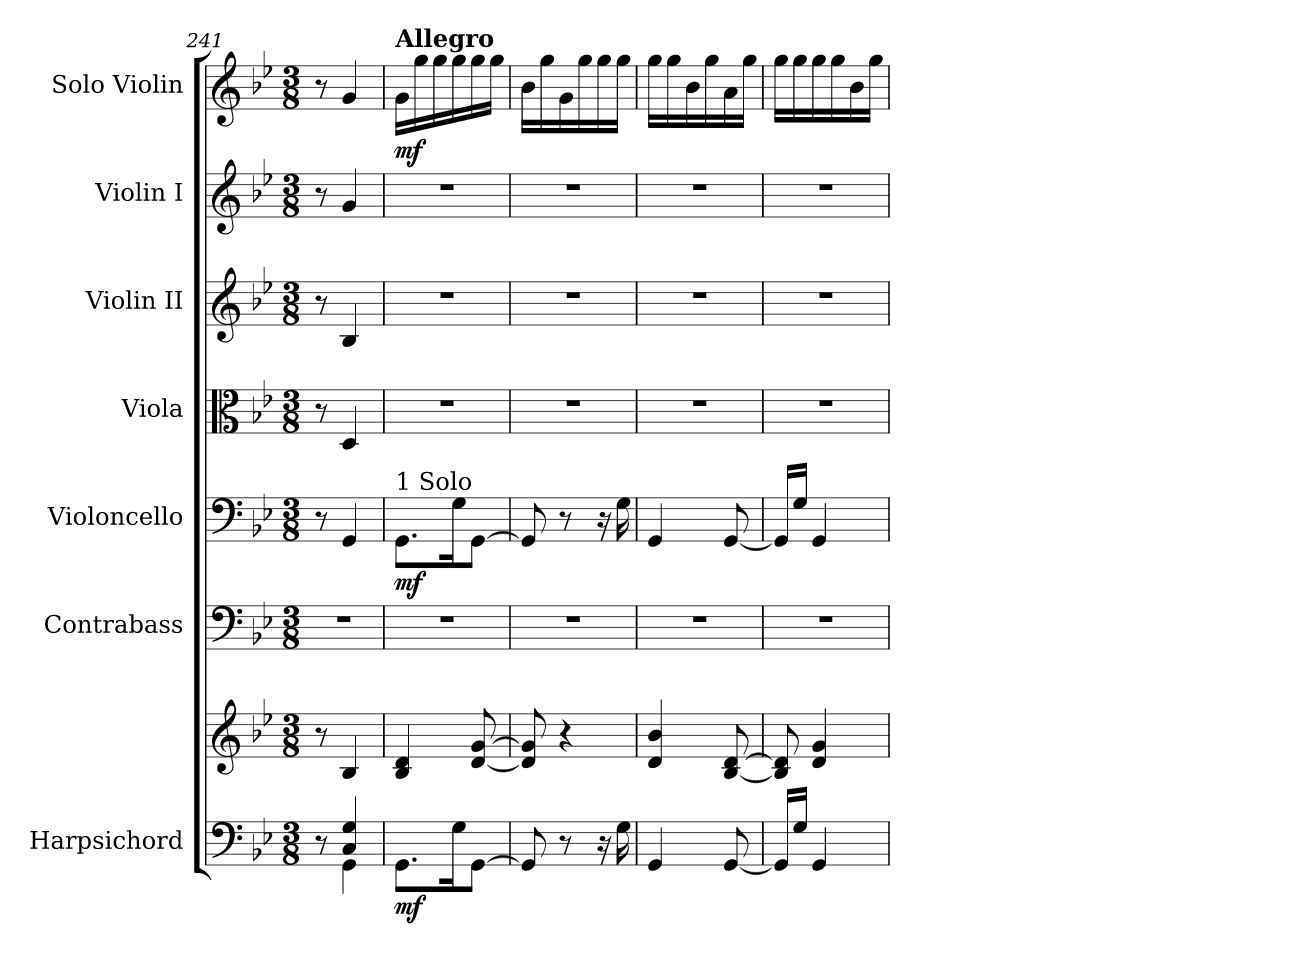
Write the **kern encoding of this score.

**kern	**kern	**dynam	**kern	**kern	**dynam	**kern	**kern	**kern	**kern	**dynam
*part7	*part7	*part7	*part6	*part5	*part5	*part4	*part3	*part2	*part1	*part1
*staff8	*staff7	*staff7/8	*staff6	*staff5	*staff5	*staff4	*staff3	*staff2	*staff1	*staff1
*I"Harpsichord	*	*	*I"Contrabass	*I"Violoncello	*	*I"Viola	*I"Violin II	*I"Violin I	*I"Solo Violin	*
*I'Hch.	*	*	*I'Cb.	*I'Vc.	*	*I'Vla.	*I'Vln. II	*I'Vln. I	*I'Vln.	*
*clefF4	*clefG2	*	*clefF4	*clefF4	*	*clefC3	*clefG2	*clefG2	*clefG2	*
*	*	*	*ITrd7c12	*	*	*	*	*	*	*
*k[b-e-]	*k[b-e-]	*	*k[b-e-]	*k[b-e-]	*	*k[b-e-]	*k[b-e-]	*k[b-e-]	*k[b-e-]	*
*M3/8	*M3/8	*	*M3/8	*M3/8	*	*M3/8	*M3/8	*M3/8	*M3/8	*
=241	=241	=241	=241	=241	=241	=241	=241	=241	=241	=241
*^	*	*	*	*	*	*	*	*	*	*
8r	8ryy	8r	.	4.r	8r	.	8r	8r	8r	8r	.
4GG\	4C/ 4G/	4B-/	.	.	4GG/	.	4D/	4B-/	4g/	4g/	.
=242	=242	=242	=242	=242	=242	=242	=242	=242	=242	=242	=242
!	!	!	!	!	!	!	!	!	!	!LO:TX:B:t=Allegro	!
!	!	!	!	!	!LO:TX:a:t=1 Solo	!	!	!	!	!	!
!	!	!	!LO:DY:b=2	!	!	!LO:DY:b	!	!	!	!	!LO:DY:b
*v	*v	*	*	*	*	*	*	*	*	*	*
8.GG\L	4B-/ 4d/	mf	4.r	8.GG\L	mf	4.r	4.r	4.r	16g\LL	mf
.	.	.	.	.	.	.	.	.	16gg\	.
.	.	.	.	.	.	.	.	.	16gg\	.
16G\K	.	.	.	16G\K	.	.	.	.	16gg\	.
[8GG\J	[8d/ [8g/	.	.	[8GG\J	.	.	.	.	16gg\	.
.	.	.	.	.	.	.	.	.	16gg\JJ	.
=243	=243	=243	=243	=243	=243	=243	=243	=243	=243	=243
8GG/]	8d/] 8g/]	.	4.r	8GG/]	.	4.r	4.r	4.r	16b-\LL	.
.	.	.	.	.	.	.	.	.	16gg\	.
8r	4r	.	.	8r	.	.	.	.	16g\	.
.	.	.	.	.	.	.	.	.	16gg\	.
16r	.	.	.	16r	.	.	.	.	16gg\	.
16G\	.	.	.	16G\	.	.	.	.	16gg\JJ	.
=244	=244	=244	=244	=244	=244	=244	=244	=244	=244	=244
4GG/	4d/ 4b-/	.	4.r	4GG/	.	4.r	4.r	4.r	16gg\LL	.
.	.	.	.	.	.	.	.	.	16gg\	.
.	.	.	.	.	.	.	.	.	16b-\	.
.	.	.	.	.	.	.	.	.	16gg\	.
[8GG/	[8B-/ [8d/	.	.	[8GG/	.	.	.	.	16a\	.
.	.	.	.	.	.	.	.	.	16gg\JJ	.
=245	=245	=245	=245	=245	=245	=245	=245	=245	=245	=245
16GG/LL]	8B-/] 8d/]	.	4.r	16GG/LL]	.	4.r	4.r	4.r	16gg\LL	.
16G/JJ	.	.	.	16G/JJ	.	.	.	.	16gg\	.
4GG/	4d/ 4g/	.	.	4GG/	.	.	.	.	16gg\	.
.	.	.	.	.	.	.	.	.	16gg\	.
.	.	.	.	.	.	.	.	.	16b-\	.
.	.	.	.	.	.	.	.	.	16gg\JJ	.
=	=	=	=	=	=	=	=	=	=	=
*-	*-	*-	*-	*-	*-	*-	*-	*-	*-	*-
